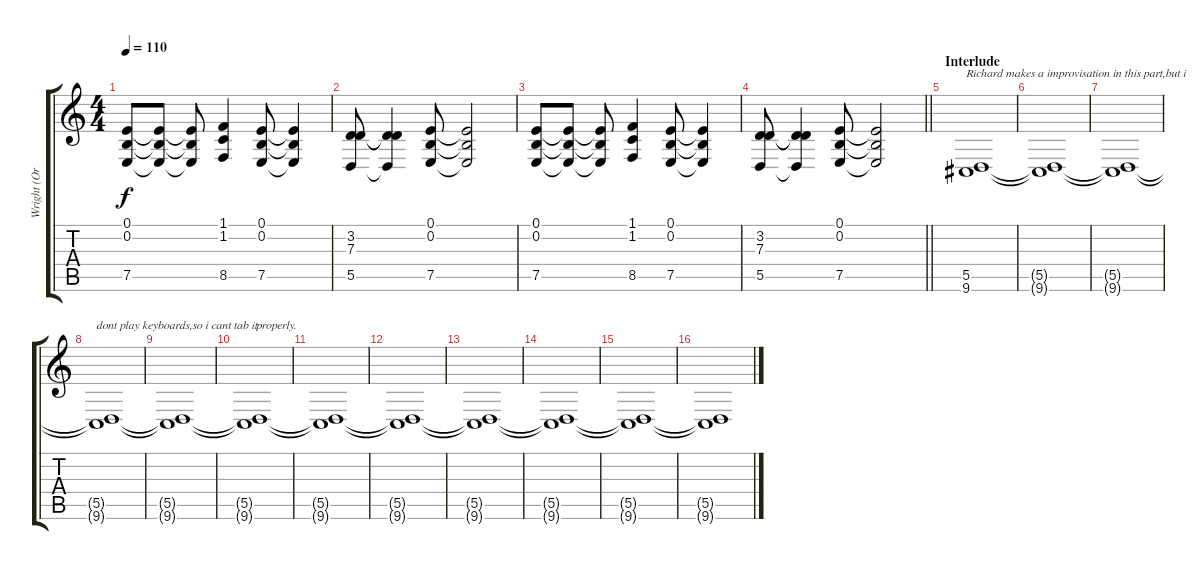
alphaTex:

\track ("Wright (Organ)" "Wright (Or") {instrument drawbarorgan}
\staff {score tabs}
\tuning (E4 B3 G3 D3 A2 E2) {hide}
\ts (4 4)
\tempo 110
\clef g2
\ks c
(0.1 0.2 7.5).8{dy f} (0.1{t} 0.2{t} 7.5{t}).8 (0.1{t} 0.2{t} 7.5{t}).8 (1.1 1.2 8.5).4 (0.1 0.2 7.5).8 (0.1{t} 0.2{t} 7.5{t}).4 |
(3.2 7.3 5.5).8 (3.2{t} 7.3{t} 5.5{t}).4 (0.1 0.2 7.5).8 (0.1{t} 0.2{t} 7.5{t}).2 |
(0.1 0.2 7.5).8 (0.1{t} 0.2{t} 7.5{t}).8 (0.1{t} 0.2{t} 7.5{t}).8 (1.1 1.2 8.5).4 (0.1 0.2 7.5).8 (0.1{t} 0.2{t} 7.5{t}).4 |
\barLineRight lightlight
(3.2 7.3 5.5).8 (3.2{t} 7.3{t} 5.5{t}).4 (0.1 0.2 7.5).8 (0.1{t} 0.2{t} 7.5{t}).2 |
\section ("" "Interlude")
(5.5 9.6).1{txt "Richard makes a improvisation in this part,but i "} |
(5.5{t} 9.6{t}).1 |
(5.5{t} 9.6{t}).1 |
(5.5{t} 9.6{t}).1{txt "dont play keyboards,so i cant tab it"} |
(5.5{t} 9.6{t}).1 |
(5.5{t} 9.6{t}).1{txt "    properly."} |
(5.5{t} 9.6{t}).1 |
(5.5{t} 9.6{t}).1 |
(5.5{t} 9.6{t}).1 |
(5.5{t} 9.6{t}).1 |
(5.5{t} 9.6{t}).1 |
(5.5{t} 9.6{t}).1
